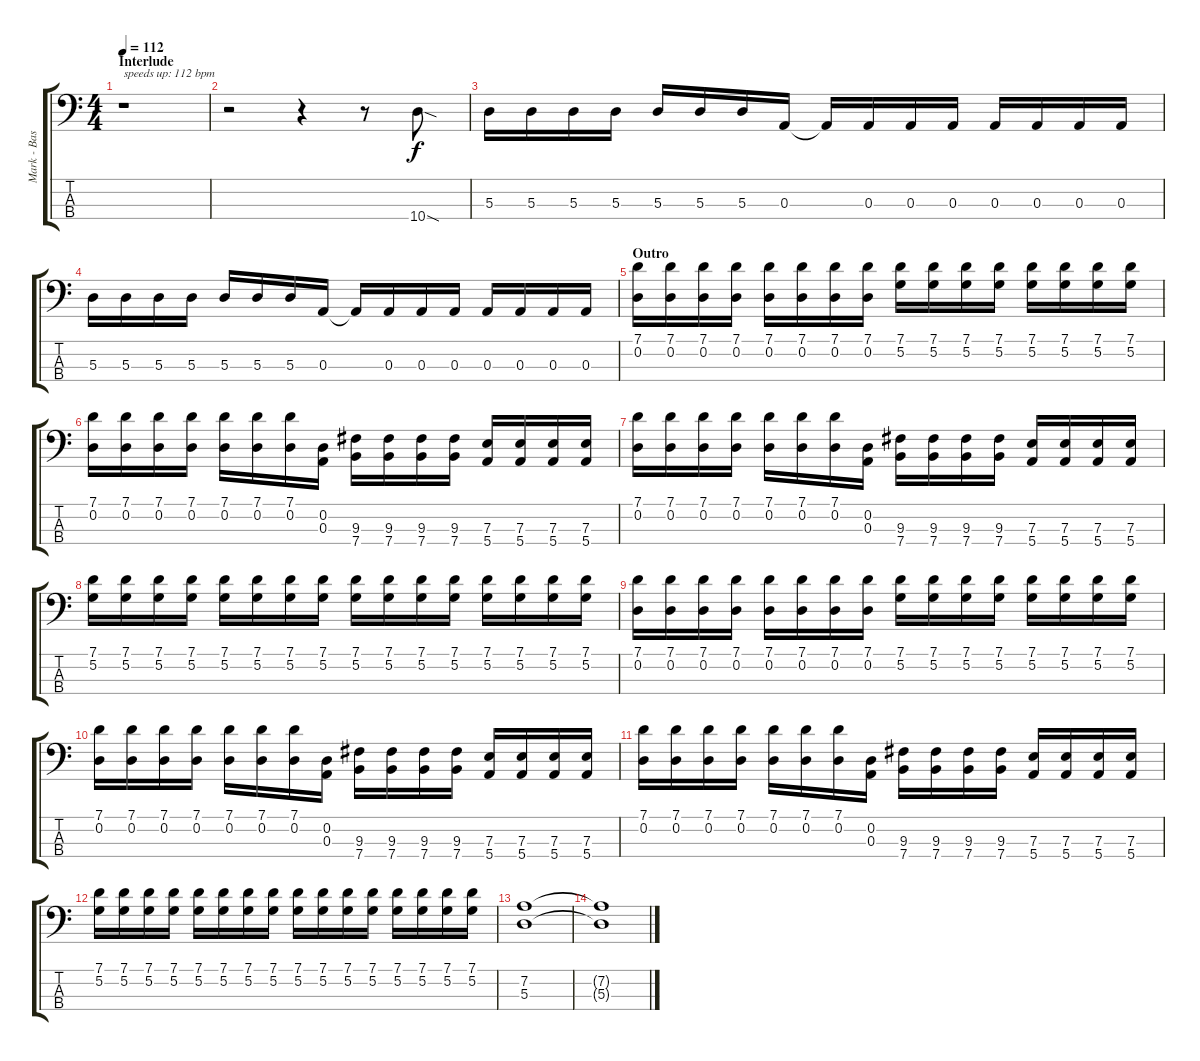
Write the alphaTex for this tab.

\track ("Mark - Bass" "Mark - Bas") {instrument electricbasspick}
\staff {score tabs}
\tuning (G2 D2 A1 E1) {hide}
\ts (4 4)
\section ("" "Interlude")
\tempo 112
\clef f4
\ks c
r.1{txt "speeds up: 112 bpm" dy f} |
r.2 r.4 r.8 10.4{sod}.8 |
5.3.16 5.3.16 5.3.16 5.3.16 5.3.16 5.3.16 5.3.16 0.3.16 0.3{t}.16 0.3.16 0.3.16 0.3.16 0.3.16 0.3.16 0.3.16 0.3.16 |
5.3.16 5.3.16 5.3.16 5.3.16 5.3.16 5.3.16 5.3.16 0.3.16 0.3{t}.16 0.3.16 0.3.16 0.3.16 0.3.16 0.3.16 0.3.16 0.3.16 |
\section ("" "Outro")
(7.1 0.2).16 (7.1 0.2).16 (7.1 0.2).16 (7.1 0.2).16 (7.1 0.2).16 (7.1 0.2).16 (7.1 0.2).16 (7.1 0.2).16 (7.1 5.2).16 (7.1 5.2).16 (7.1 5.2).16 (7.1 5.2).16 (7.1 5.2).16 (7.1 5.2).16 (7.1 5.2).16 (7.1 5.2).16 |
(7.1 0.2).16 (7.1 0.2).16 (7.1 0.2).16 (7.1 0.2).16 (7.1 0.2).16 (7.1 0.2).16 (7.1 0.2).16 (0.2 0.3).16 (9.3 7.4).16 (9.3 7.4).16 (9.3 7.4).16 (9.3 7.4).16 (7.3 5.4).16 (7.3 5.4).16 (7.3 5.4).16 (7.3 5.4).16 |
(7.1 0.2).16 (7.1 0.2).16 (7.1 0.2).16 (7.1 0.2).16 (7.1 0.2).16 (7.1 0.2).16 (7.1 0.2).16 (0.2 0.3).16 (9.3 7.4).16 (9.3 7.4).16 (9.3 7.4).16 (9.3 7.4).16 (7.3 5.4).16 (7.3 5.4).16 (7.3 5.4).16 (7.3 5.4).16 |
(7.1 5.2).16 (7.1 5.2).16 (7.1 5.2).16 (7.1 5.2).16 (7.1 5.2).16 (7.1 5.2).16 (7.1 5.2).16 (7.1 5.2).16 (7.1 5.2).16 (7.1 5.2).16 (7.1 5.2).16 (7.1 5.2).16 (7.1 5.2).16 (7.1 5.2).16 (7.1 5.2).16 (7.1 5.2).16 |
(7.1 0.2).16 (7.1 0.2).16 (7.1 0.2).16 (7.1 0.2).16 (7.1 0.2).16 (7.1 0.2).16 (7.1 0.2).16 (7.1 0.2).16 (7.1 5.2).16 (7.1 5.2).16 (7.1 5.2).16 (7.1 5.2).16 (7.1 5.2).16 (7.1 5.2).16 (7.1 5.2).16 (7.1 5.2).16 |
(7.1 0.2).16 (7.1 0.2).16 (7.1 0.2).16 (7.1 0.2).16 (7.1 0.2).16 (7.1 0.2).16 (7.1 0.2).16 (0.2 0.3).16 (9.3 7.4).16 (9.3 7.4).16 (9.3 7.4).16 (9.3 7.4).16 (7.3 5.4).16 (7.3 5.4).16 (7.3 5.4).16 (7.3 5.4).16 |
(7.1 0.2).16 (7.1 0.2).16 (7.1 0.2).16 (7.1 0.2).16 (7.1 0.2).16 (7.1 0.2).16 (7.1 0.2).16 (0.2 0.3).16 (9.3 7.4).16 (9.3 7.4).16 (9.3 7.4).16 (9.3 7.4).16 (7.3 5.4).16 (7.3 5.4).16 (7.3 5.4).16 (7.3 5.4).16 |
(7.1 5.2).16 (7.1 5.2).16 (7.1 5.2).16 (7.1 5.2).16 (7.1 5.2).16 (7.1 5.2).16 (7.1 5.2).16 (7.1 5.2).16 (7.1 5.2).16 (7.1 5.2).16 (7.1 5.2).16 (7.1 5.2).16 (7.1 5.2).16 (7.1 5.2).16 (7.1 5.2).16 (7.1 5.2).16 |
(7.2 5.3).1 |
(7.2{t} 5.3{t}).1
